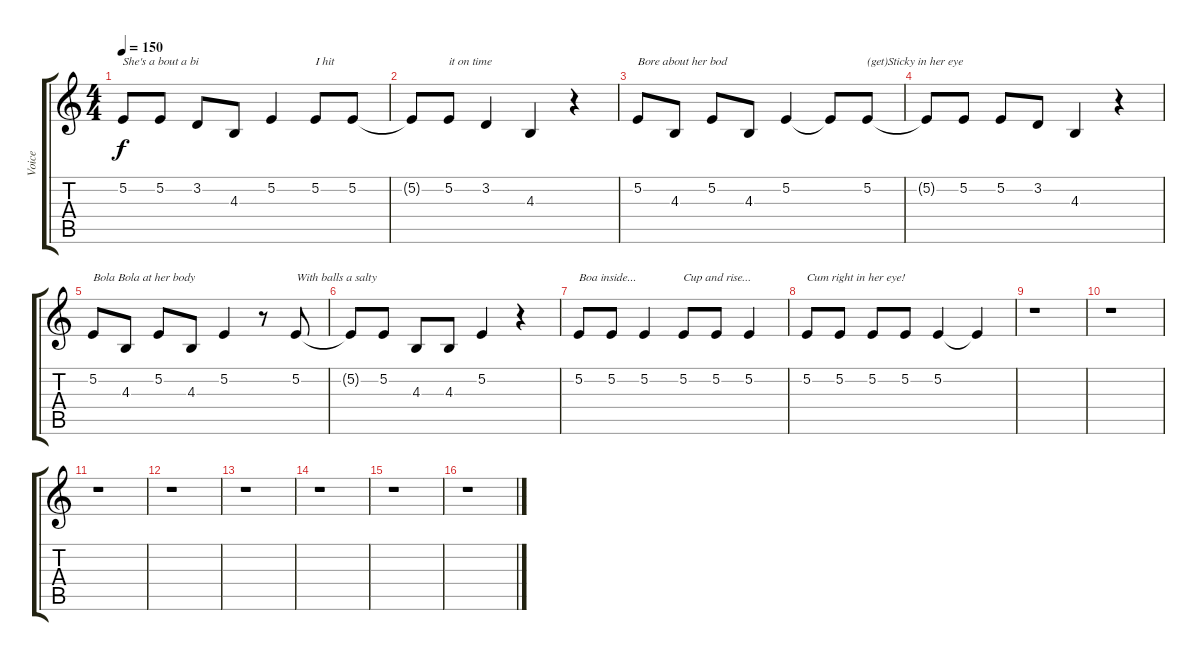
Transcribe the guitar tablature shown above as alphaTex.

\track ("Voice" "Voice") {instrument violin}
\staff {score tabs}
\tuning (E4 B3 G3 D3 A2 E2) {hide}
\ts (4 4)
\tempo 150
\clef g2
\ks c
5.2.8{txt "She's a bout a bi" dy f} 5.2.8 3.2.8 4.3.8 5.2.4 5.2.8{txt "I hit"} 5.2.8 |
5.2{t}.8 5.2.8{txt "it on time"} 3.2.4 4.3.4 r.4 |
5.2.8{txt "Bore about her bod"} 4.3.8 5.2.8 4.3.8 5.2.4 5.2{t}.8 5.2.8{txt "(get)Sticky in her eye"} |
5.2{t}.8 5.2.8 5.2.8 3.2.8 4.3.4 r.4 |
5.2.8{txt "Bola Bola at her body"} 4.3.8 5.2.8 4.3.8 5.2.4 r.8 5.2.8{txt "With balls a salty"} |
5.2{t}.8 5.2.8 4.3.8 4.3.8 5.2.4 r.4 |
5.2.8{txt "Boa inside..."} 5.2.8 5.2.4 5.2.8{txt "Cup and rise..."} 5.2.8 5.2.4 |
5.2.8{txt "Cum right in her eye!"} 5.2.8 5.2.8 5.2.8 5.2.4 5.2{t}.4 |
r.1 |
r.1 |
r.1 |
r.1 |
r.1 |
r.1 |
r.1 |
r.1
